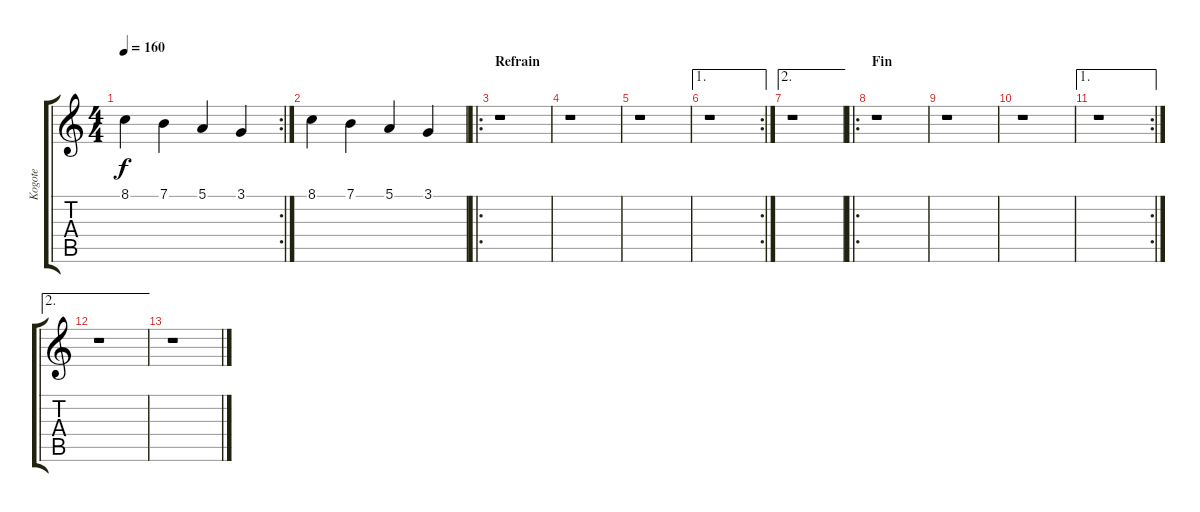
\track ("Kogote" "Kogote") {instrument brasssection}
\staff {score tabs}
\tuning (E4 B3 G3 D3 A2 E2) {hide}
\rc 2
\ts (4 4)
\tempo 160
\clef g2
\ks c
8.1.4{dy f} 7.1.4 5.1.4 3.1.4 |
8.1.4 7.1.4 5.1.4 3.1.4 |
\ro
\section ("" "Refrain")
r.1 |
r.1 |
r.1 |
\ae 1
\rc 2
r.1 |
\ae 2
r.1 |
\ro
\section ("" "Fin")
r.1 |
r.1 |
r.1 |
\ae 1
\rc 2
r.1 |
\ae 2
r.1 |
r.1
